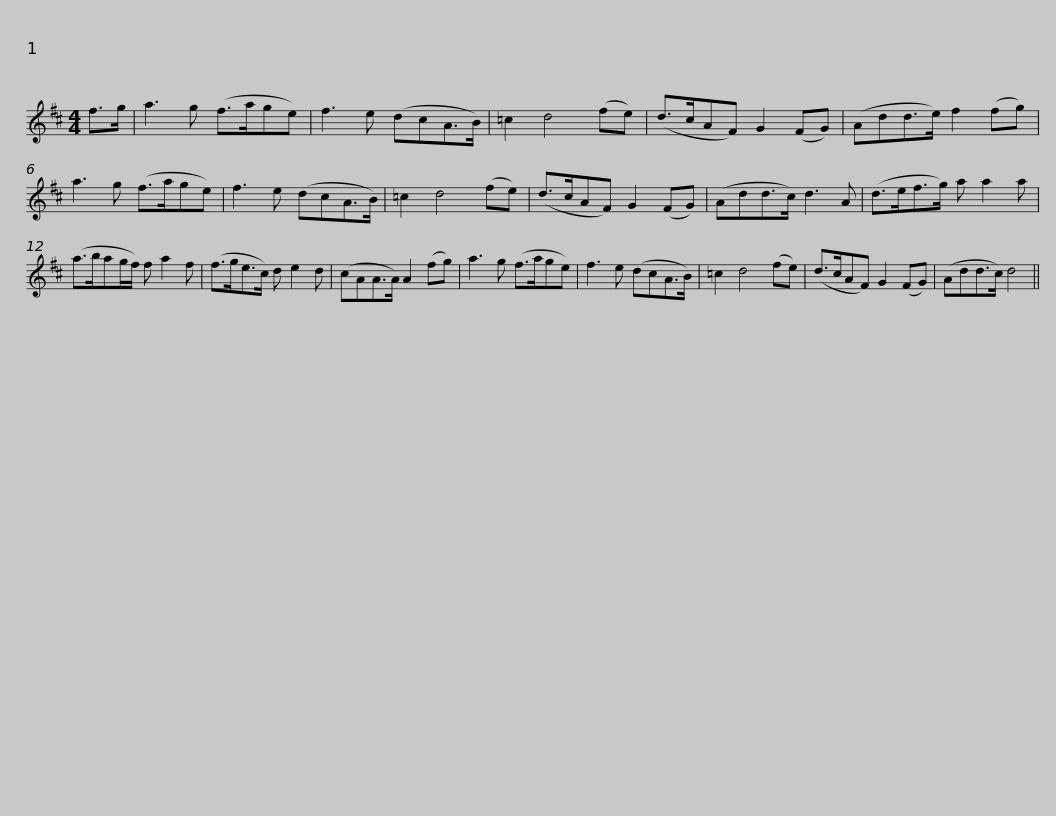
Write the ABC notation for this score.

X:1
L:1/8
M:4/4
I:linebreak $
K:D
V:1 treble
V:1
 f>g | a3 g (f>age) | f3 e (dcA>B) | =c2 d4 (fe) | (d>cAF) G2 (FG) | %5
 (Add>e) f2 (fg) | a3 g (f>age) |$ f3 e (dcA>B) | =c2 d4 (fe) | (d>cAF) G2 (FG) | %10
 (Add>c) d3 A | (d>ef>g) a a2 a | (a>bag/f/) f a2 f |$ (f>ge>c) d e2 d | (cAA>A) A2 (fg) | %15
 a3 g (f>age) | f3 e (dcA>B) | =c2 d4 (fe) | (d>cAF) G2 (FG) |$ (Add>c) d4 || %20
